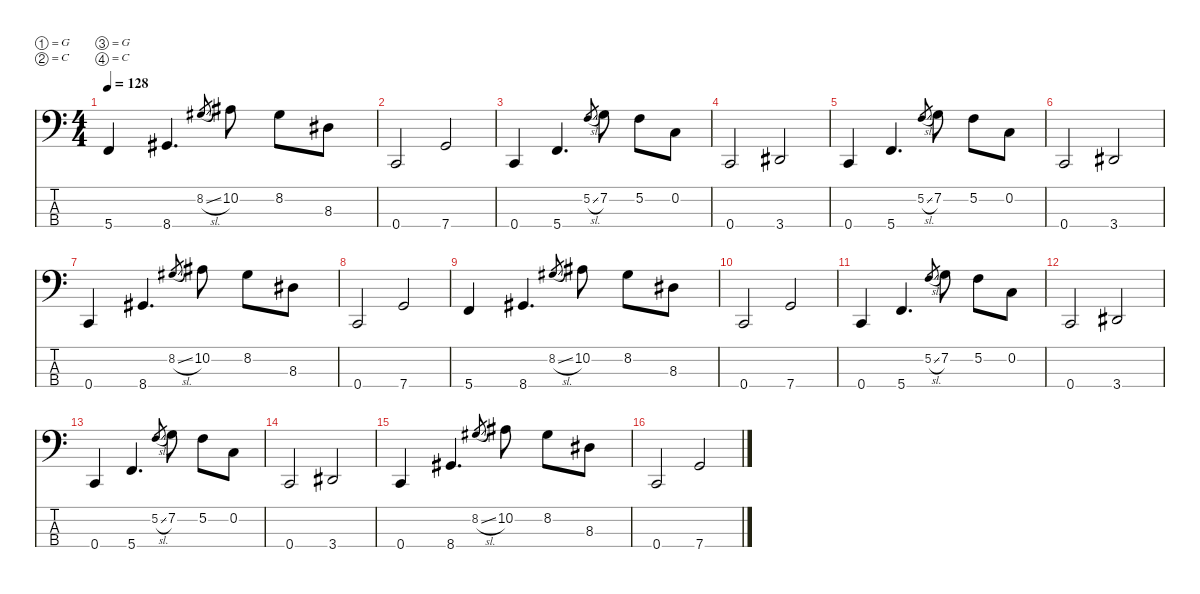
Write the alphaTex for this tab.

\defaultSystemsLayout 4
\hideDynamics
\bracketExtendMode nobrackets
\singleTrackTrackNamePolicy hidden
\multiTrackTrackNamePolicy hidden
\otherSystemsTrackNameOrientation horizontal
\track ("Craig McFarland" "el.bs.") {defaultSystemsLayout 8 instrument electricbasspick}
\staff {score tabs}
\tuning (G2 C2 G1 C1)
\ts (4 4)
\tempo 128
\clef f4
\ks c
5.4.4{dy f beam Up} 8.4{acc #}.4{d beam Up} 8.2{sl acc #}.8{gr dy mf beam Up} 10.2{acc #}.8{dy f beam Down} 8.2{acc #}.8{beam Down} 8.3{acc #}.8{beam Down} |
0.4.2{beam Up} 7.4.2{beam Up} |
0.4.4{beam Up} 5.4.4{d beam Up} 5.2{sl}.8{gr dy mf beam Up} 7.2.8{dy f beam Down} 5.2.8{beam Down} 0.2.8{beam Down} |
0.4.2{beam Up} 3.4{acc #}.2{beam Up} |
0.4.4{beam Up} 5.4.4{d beam Up} 5.2{sl}.8{gr dy mf beam Up} 7.2.8{dy f beam Down} 5.2.8{beam Down} 0.2.8{beam Down} |
0.4.2{beam Up} 3.4{acc #}.2{beam Up} |
0.4.4{beam Up} 8.4{acc #}.4{d beam Up} 8.2{sl acc #}.8{gr dy mf beam Up} 10.2{acc #}.8{dy f beam Down} 8.2{acc #}.8{beam Down} 8.3{acc #}.8{beam Down} |
0.4.2{beam Up} 7.4.2{beam Up} |
5.4.4{beam Up} 8.4{acc #}.4{d beam Up} 8.2{sl acc #}.8{gr dy mf beam Up} 10.2{acc #}.8{dy f beam Down} 8.2{acc #}.8{beam Down} 8.3{acc #}.8{beam Down} |
0.4.2{beam Up} 7.4.2{beam Up} |
0.4.4{beam Up} 5.4.4{d beam Up} 5.2{sl}.8{gr dy mf beam Up} 7.2.8{dy f beam Down} 5.2.8{beam Down} 0.2.8{beam Down} |
0.4.2{beam Up} 3.4{acc #}.2{beam Up} |
0.4.4{beam Up} 5.4.4{d beam Up} 5.2{sl}.8{gr dy mf beam Up} 7.2.8{dy f beam Down} 5.2.8{beam Down} 0.2.8{beam Down} |
0.4.2{beam Up} 3.4{acc #}.2{beam Up} |
0.4.4{beam Up} 8.4{acc #}.4{d beam Up} 8.2{sl acc #}.8{gr dy mf beam Up} 10.2{acc #}.8{dy f beam Down} 8.2{acc #}.8{beam Down} 8.3{acc #}.8{beam Down} |
0.4.2{beam Up} 7.4.2{beam Up}
